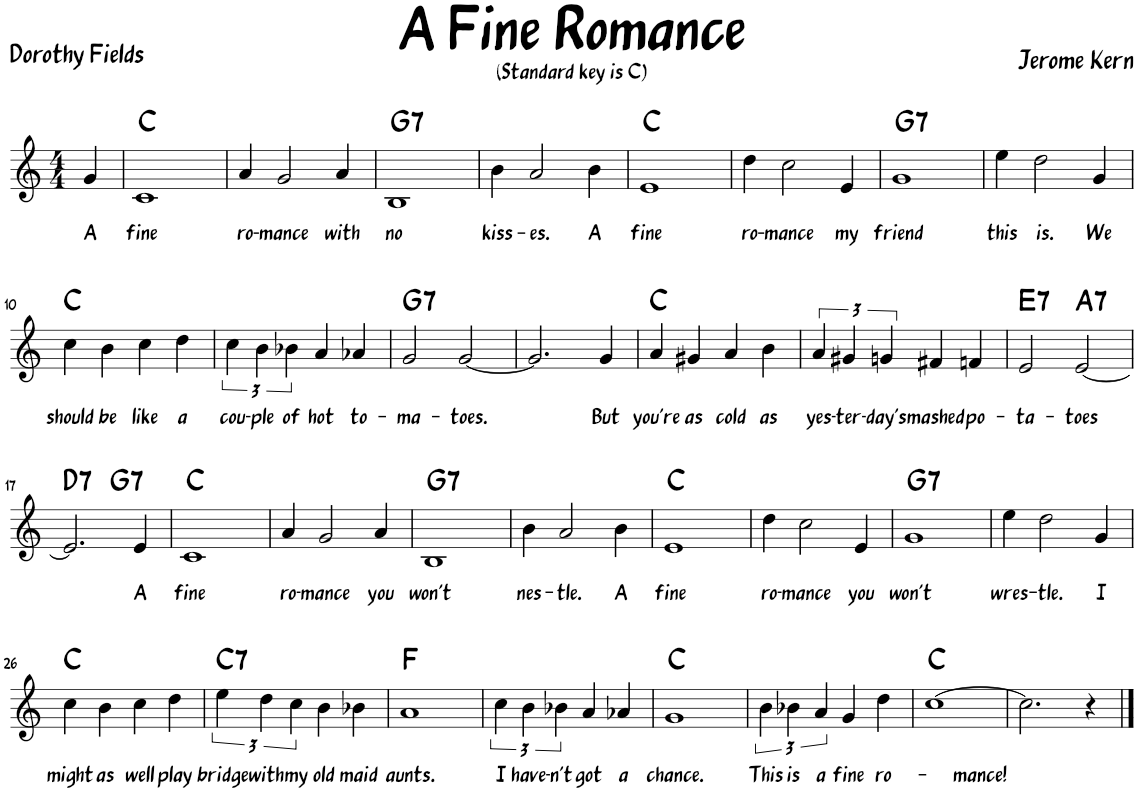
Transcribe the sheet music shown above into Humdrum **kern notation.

**kern	**text	**harte
*part1	*part1	*part1
*staff1	*staff1	*
*I"Piano	*	*
*I'Pno.	*	*
*clefG2	*	*
*k[]	*	*
*M4/4	*	*
=1	=1	=1
!	!LO:LY:b	!
4g/	A	.
=2	=2	=2
!	!LO:LY:b	!
1c	fine	C:maj
=3	=3	=3
!	!LO:LY:b	!
4a/	ro-	.
!	!LO:LY:b	!
2g/	-mance	.
!	!LO:LY:b	!
4a/	with	.
=4	=4	=4
!	!LO:LY:b	!LO:H:kt=7
1B	no	G:7
=5	=5	=5
!	!LO:LY:b	!
4b\	kiss-	.
!	!LO:LY:b	!
2a/	-es.	.
!	!LO:LY:b	!
4b\	A	.
=6	=6	=6
!	!LO:LY:b	!
1e	fine	C:maj
=7	=7	=7
!	!LO:LY:b	!
4dd\	ro-	.
!	!LO:LY:b	!
2cc\	-mance	.
!	!LO:LY:b	!
4e/	my	.
=8	=8	=8
!	!LO:LY:b	!LO:H:kt=7
1g	friend	G:7
=9	=9	=9
!	!LO:LY:b	!
4ee\	this	.
!	!LO:LY:b	!
2dd\	is.	.
!	!LO:LY:b	!
4g/	We	.
!!LO:LB:g=z
=10	=10	=10
!	!LO:LY:b	!
4cc\	should	C:maj
!	!LO:LY:b	!
4b\	be	.
!	!LO:LY:b	!
4cc\	like	.
!	!LO:LY:b	!
4dd\	a	.
=11	=11	=11
!	!LO:LY:b	!
6cc\	cou-	.
!	!LO:LY:b	!
6b\	-ple	.
!	!LO:LY:b	!
6b-X\	of	.
!	!LO:LY:b	!
4a/	hot	.
!	!LO:LY:b	!
4a-X/	to-	.
=12	=12	=12
!	!LO:LY:b	!LO:H:kt=7
2g/	-ma-	G:7
!	!LO:LY:b	!
[2g/	-toes.	.
=13	=13	=13
2.g/]	.	.
!	!LO:LY:b	!
4g/	But	.
=14	=14	=14
!	!LO:LY:b	!
4a/	you're	C:maj
!	!LO:LY:b	!
4g#X/	as	.
!	!LO:LY:b	!
4a/	cold	.
!	!LO:LY:b	!
4b\	as	.
=15	=15	=15
!	!LO:LY:b	!
6a/	yes-	.
!	!LO:LY:b	!
6g#X/	-ter-	.
!	!LO:LY:b	!
6gn/	-day's	.
!	!LO:LY:b	!
4f#X/	mashed	.
!	!LO:LY:b	!
4fn/	po-	.
=16	=16	=16
!	!LO:LY:b	!LO:H:kt=7
2e/	-ta-	E:7
!	!LO:LY:b	!LO:H:kt=7
[2e/	-toes	A:7
!!LO:LB:g=z
=17	=17	=17
!	!	!LO:H:kt=7
*^	*	*
2.e/]	2ryy	.	D:7
!	!	!	!LO:H:kt=7
.	2ryy	.	G:7
!	!	!LO:LY:b	!
4e/	.	A	.
=18	=18	=18	=18
!	!	!LO:LY:b	!
*v	*v	*	*
1c	fine	C:maj
=19	=19	=19
!	!LO:LY:b	!
4a/	ro-	.
!	!LO:LY:b	!
2g/	-mance	.
!	!LO:LY:b	!
4a/	you	.
=20	=20	=20
!	!LO:LY:b	!LO:H:kt=7
1B	won't	G:7
=21	=21	=21
!	!LO:LY:b	!
4b\	nes-	.
!	!LO:LY:b	!
2a/	-tle.	.
!	!LO:LY:b	!
4b\	A	.
=22	=22	=22
!	!LO:LY:b	!
1e	fine	C:maj
=23	=23	=23
!	!LO:LY:b	!
4dd\	ro-	.
!	!LO:LY:b	!
2cc\	-mance	.
!	!LO:LY:b	!
4e/	you	.
=24	=24	=24
!	!LO:LY:b	!LO:H:kt=7
1g	won't	G:7
=25	=25	=25
!	!LO:LY:b	!
4ee\	wres-	.
!	!LO:LY:b	!
2dd\	-tle.	.
!	!LO:LY:b	!
4g/	I	.
!!LO:LB:g=z
=26	=26	=26
!	!LO:LY:b	!
4cc\	might	C:maj
!	!LO:LY:b	!
4b\	as	.
!	!LO:LY:b	!
4cc\	well	.
!	!LO:LY:b	!
4dd\	play	.
=27	=27	=27
!	!LO:LY:b	!LO:H:kt=7
6ee\	bridge	C:7
!	!LO:LY:b	!
6dd\	with	.
!	!LO:LY:b	!
6cc\	my	.
!	!LO:LY:b	!
4b\	old	.
!	!LO:LY:b	!
4b-X\	maid	.
=28	=28	=28
!	!LO:LY:b	!
1a	aunts.	F:maj
=29	=29	=29
!	!LO:LY:b	!
6cc\	I	.
!	!LO:LY:b	!
6b\	have-	.
!	!LO:LY:b	!
6b-X\	-n't	.
!	!LO:LY:b	!
4a/	got	.
!	!LO:LY:b	!
4a-X/	a	.
=30	=30	=30
!	!LO:LY:b	!
1g	chance.	C:maj
=31	=31	=31
!	!LO:LY:b	!
6b\	This	.
!	!LO:LY:b	!
6b-X\	is	.
!	!LO:LY:b	!
6a/	a	.
!	!LO:LY:b	!
4g/	fine	.
!	!LO:LY:b	!
4dd\	ro-	.
=32	=32	=32
!	!LO:LY:b	!
[1cc	-mance!-	C:maj
=33	=33	=33
2.cc\]	.	.
4r	.	.
==	==	==
*-	*-	*-
